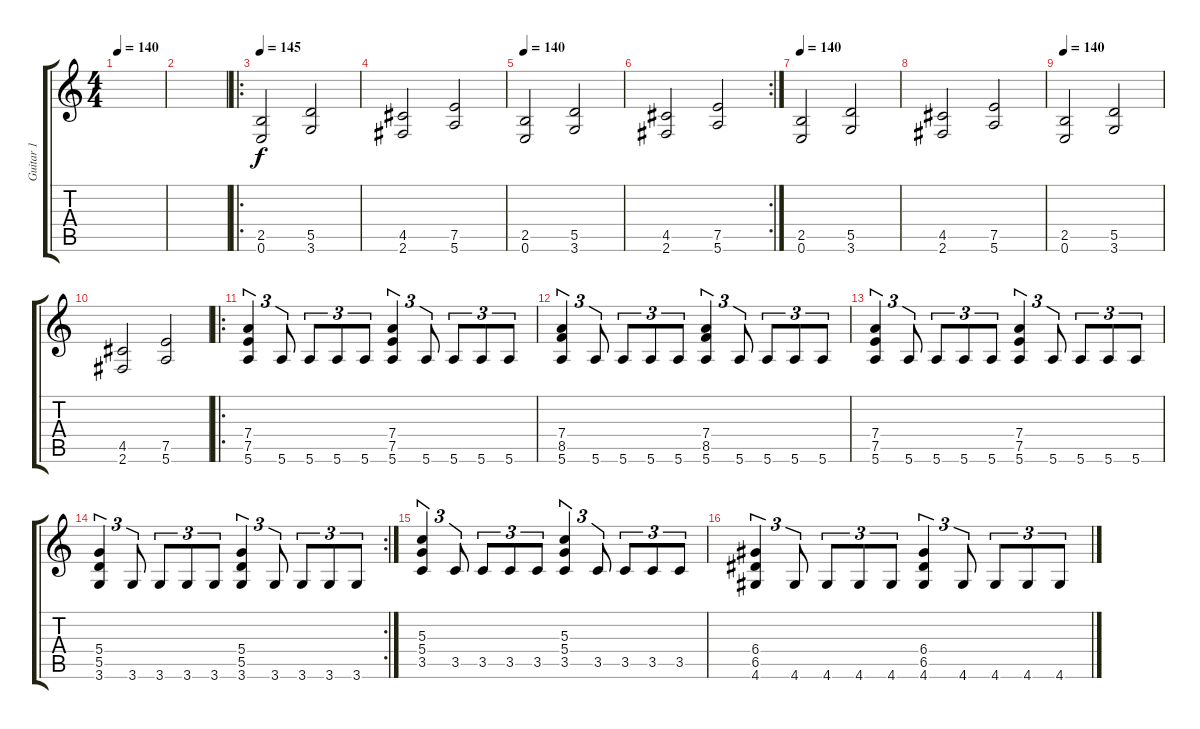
\track ("Guitar 1" "Guitar 1") {instrument distortionguitar}
\staff {score tabs}
\tuning (E4 B3 G3 D3 A2 E2) {hide}
\ts (4 4)
\tempo 140
\clef g2
\ks c
|
|
\ro
\tempo 145
(2.5 0.6).2 (5.5 3.6).2 |
(4.5 2.6).2 (7.5 5.6).2 |
\tempo 140
(2.5 0.6).2 (5.5 3.6).2 |
\rc 2
(4.5 2.6).2 (7.5 5.6).2 |
\tempo 140
(2.5 0.6).2 (5.5 3.6).2 |
(4.5 2.6).2 (7.5 5.6).2 |
\tempo 140
(2.5 0.6).2 (5.5 3.6).2 |
(4.5 2.6).2 (7.5 5.6).2 |
\ro
(7.4 7.5 5.6).4{tu (3 2) balance 16} 5.6.8{tu (3 2)} 5.6.8{tu (3 2)} 5.6.8{tu (3 2)} 5.6.8{tu (3 2)} (7.4 7.5 5.6).4{tu (3 2)} 5.6.8{tu (3 2)} 5.6.8{tu (3 2)} 5.6.8{tu (3 2)} 5.6.8{tu (3 2)} |
(7.4 8.5 5.6).4{tu (3 2)} 5.6.8{tu (3 2)} 5.6.8{tu (3 2)} 5.6.8{tu (3 2)} 5.6.8{tu (3 2)} (7.4 8.5 5.6).4{tu (3 2)} 5.6.8{tu (3 2)} 5.6.8{tu (3 2)} 5.6.8{tu (3 2)} 5.6.8{tu (3 2)} |
(7.4 7.5 5.6).4{tu (3 2)} 5.6.8{tu (3 2)} 5.6.8{tu (3 2)} 5.6.8{tu (3 2)} 5.6.8{tu (3 2)} (7.4 7.5 5.6).4{tu (3 2)} 5.6.8{tu (3 2)} 5.6.8{tu (3 2)} 5.6.8{tu (3 2)} 5.6.8{tu (3 2)} |
\rc 2
(5.4 5.5 3.6).4{tu (3 2)} 3.6.8{tu (3 2)} 3.6.8{tu (3 2)} 3.6.8{tu (3 2)} 3.6.8{tu (3 2)} (5.4 5.5 3.6).4{tu (3 2)} 3.6.8{tu (3 2)} 3.6.8{tu (3 2)} 3.6.8{tu (3 2)} 3.6.8{tu (3 2)} |
(5.3 5.4 3.5).4{tu (3 2)} 3.5.8{tu (3 2)} 3.5.8{tu (3 2)} 3.5.8{tu (3 2)} 3.5.8{tu (3 2)} (5.3 5.4 3.5).4{tu (3 2)} 3.5.8{tu (3 2)} 3.5.8{tu (3 2)} 3.5.8{tu (3 2)} 3.5.8{tu (3 2)} |
(6.4 6.5 4.6).4{tu (3 2)} 4.6.8{tu (3 2)} 4.6.8{tu (3 2)} 4.6.8{tu (3 2)} 4.6.8{tu (3 2)} (6.4 6.5 4.6).4{tu (3 2)} 4.6.8{tu (3 2)} 4.6.8{tu (3 2)} 4.6.8{tu (3 2)} 4.6.8{tu (3 2)}
